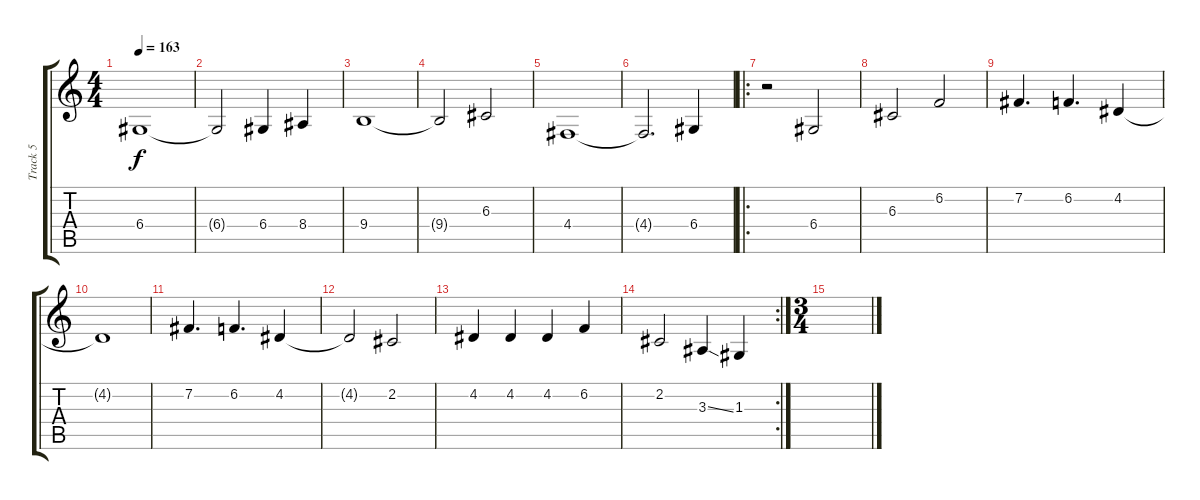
\track ("Track 5" "Track 5") {instrument altosax}
\staff {score tabs}
\tuning (E4 B3 G3 D3 A2 E2) {hide}
\ts (4 4)
\tempo 163
\clef g2
\ks c
6.4.1{dy f} |
6.4{t}.2 6.4.4 8.4.4 |
9.4.1 |
9.4{t}.2 6.3.2 |
4.4.1 |
4.4{t}.2{d} 6.4.4 |
\ro
r.2 6.4.2 |
6.3.2 6.2.2 |
7.2.4{d} 6.2.4{d} 4.2.4 |
4.2{t}.1 |
7.2.4{d} 6.2.4{d} 4.2.4 |
4.2{t}.2 2.2.2 |
4.2.4 4.2.4 4.2.4 6.2.4 |
\rc 2
2.2.2 3.3{ss}.4 1.3.4 |
\ts (3 4)
